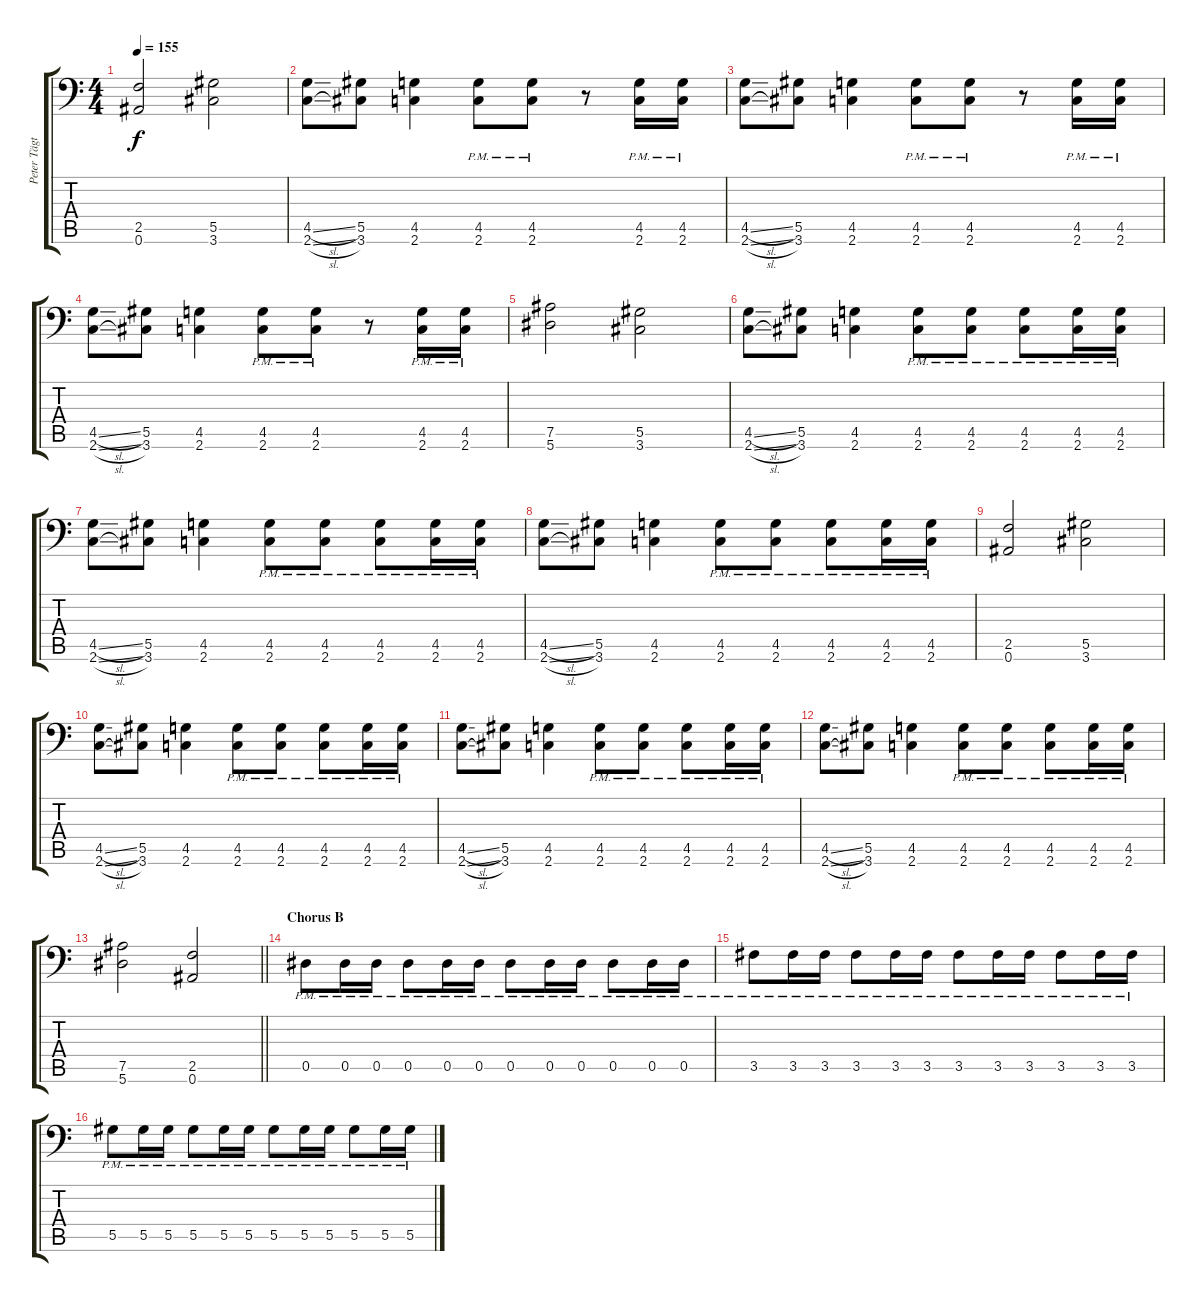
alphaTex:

\track ("Peter Tägtgren (Rythm 1)" "Peter Tägt") {instrument distortionguitar}
\staff {score tabs}
\tuning (Bb3 F3 Db3 Ab2 Eb2 Bb1) {hide}
\ts (4 4)
\tempo 155
\clef f4
\ks c
(2.5 0.6).2{dy f} (5.5 3.6).2 |
(4.5{sl} 2.6{sl}).8 (5.5 3.6).8 (4.5 2.6).4 (4.5{pm} 2.6{pm}).8 (4.5{pm} 2.6{pm}).8 r.8 (4.5{pm} 2.6{pm}).16 (4.5{pm} 2.6{pm}).16 |
(4.5{sl} 2.6{sl}).8 (5.5 3.6).8 (4.5 2.6).4 (4.5{pm} 2.6{pm}).8 (4.5{pm} 2.6{pm}).8 r.8 (4.5{pm} 2.6{pm}).16 (4.5{pm} 2.6{pm}).16 |
(4.5{sl} 2.6{sl}).8 (5.5 3.6).8 (4.5 2.6).4 (4.5{pm} 2.6{pm}).8 (4.5{pm} 2.6{pm}).8 r.8 (4.5{pm} 2.6{pm}).16 (4.5{pm} 2.6{pm}).16 |
(7.5 5.6).2 (5.5 3.6).2 |
(4.5{sl} 2.6{sl}).8 (5.5 3.6).8 (4.5 2.6).4 (4.5{pm} 2.6{pm}).8 (4.5{pm} 2.6{pm}).8 (4.5{pm} 2.6{pm}).8 (4.5{pm} 2.6{pm}).16 (4.5{pm} 2.6{pm}).16 |
(4.5{sl} 2.6{sl}).8 (5.5 3.6).8 (4.5 2.6).4 (4.5{pm} 2.6{pm}).8 (4.5{pm} 2.6{pm}).8 (4.5{pm} 2.6{pm}).8 (4.5{pm} 2.6{pm}).16 (4.5{pm} 2.6{pm}).16 |
(4.5{sl} 2.6{sl}).8 (5.5 3.6).8 (4.5 2.6).4 (4.5{pm} 2.6{pm}).8 (4.5{pm} 2.6{pm}).8 (4.5{pm} 2.6{pm}).8 (4.5{pm} 2.6{pm}).16 (4.5{pm} 2.6{pm}).16 |
(2.5 0.6).2 (5.5 3.6).2 |
(4.5{sl} 2.6{sl}).8 (5.5 3.6).8 (4.5 2.6).4 (4.5{pm} 2.6{pm}).8 (4.5{pm} 2.6{pm}).8 (4.5{pm} 2.6{pm}).8 (4.5{pm} 2.6{pm}).16 (4.5{pm} 2.6{pm}).16 |
(4.5{sl} 2.6{sl}).8 (5.5 3.6).8 (4.5 2.6).4 (4.5{pm} 2.6{pm}).8 (4.5{pm} 2.6{pm}).8 (4.5{pm} 2.6{pm}).8 (4.5{pm} 2.6{pm}).16 (4.5{pm} 2.6{pm}).16 |
(4.5{sl} 2.6{sl}).8 (5.5 3.6).8 (4.5 2.6).4 (4.5{pm} 2.6{pm}).8 (4.5{pm} 2.6{pm}).8 (4.5{pm} 2.6{pm}).8 (4.5{pm} 2.6{pm}).16 (4.5{pm} 2.6{pm}).16 |
\barLineRight lightlight
(7.5 5.6).2 (2.5 0.6).2 |
\section ("" "Chorus B")
0.5{pm}.8{volume 13} 0.5{pm}.16 0.5{pm}.16 0.5{pm}.8 0.5{pm}.16 0.5{pm}.16 0.5{pm}.8 0.5{pm}.16 0.5{pm}.16 0.5{pm}.8 0.5{pm}.16 0.5{pm}.16 |
3.5{pm}.8 3.5{pm}.16 3.5{pm}.16 3.5{pm}.8 3.5{pm}.16 3.5{pm}.16 3.5{pm}.8 3.5{pm}.16 3.5{pm}.16 3.5{pm}.8 3.5{pm}.16 3.5{pm}.16 |
5.5{pm}.8 5.5{pm}.16 5.5{pm}.16 5.5{pm}.8 5.5{pm}.16 5.5{pm}.16 5.5{pm}.8 5.5{pm}.16 5.5{pm}.16 5.5{pm}.8 5.5{pm}.16 5.5{pm}.16
